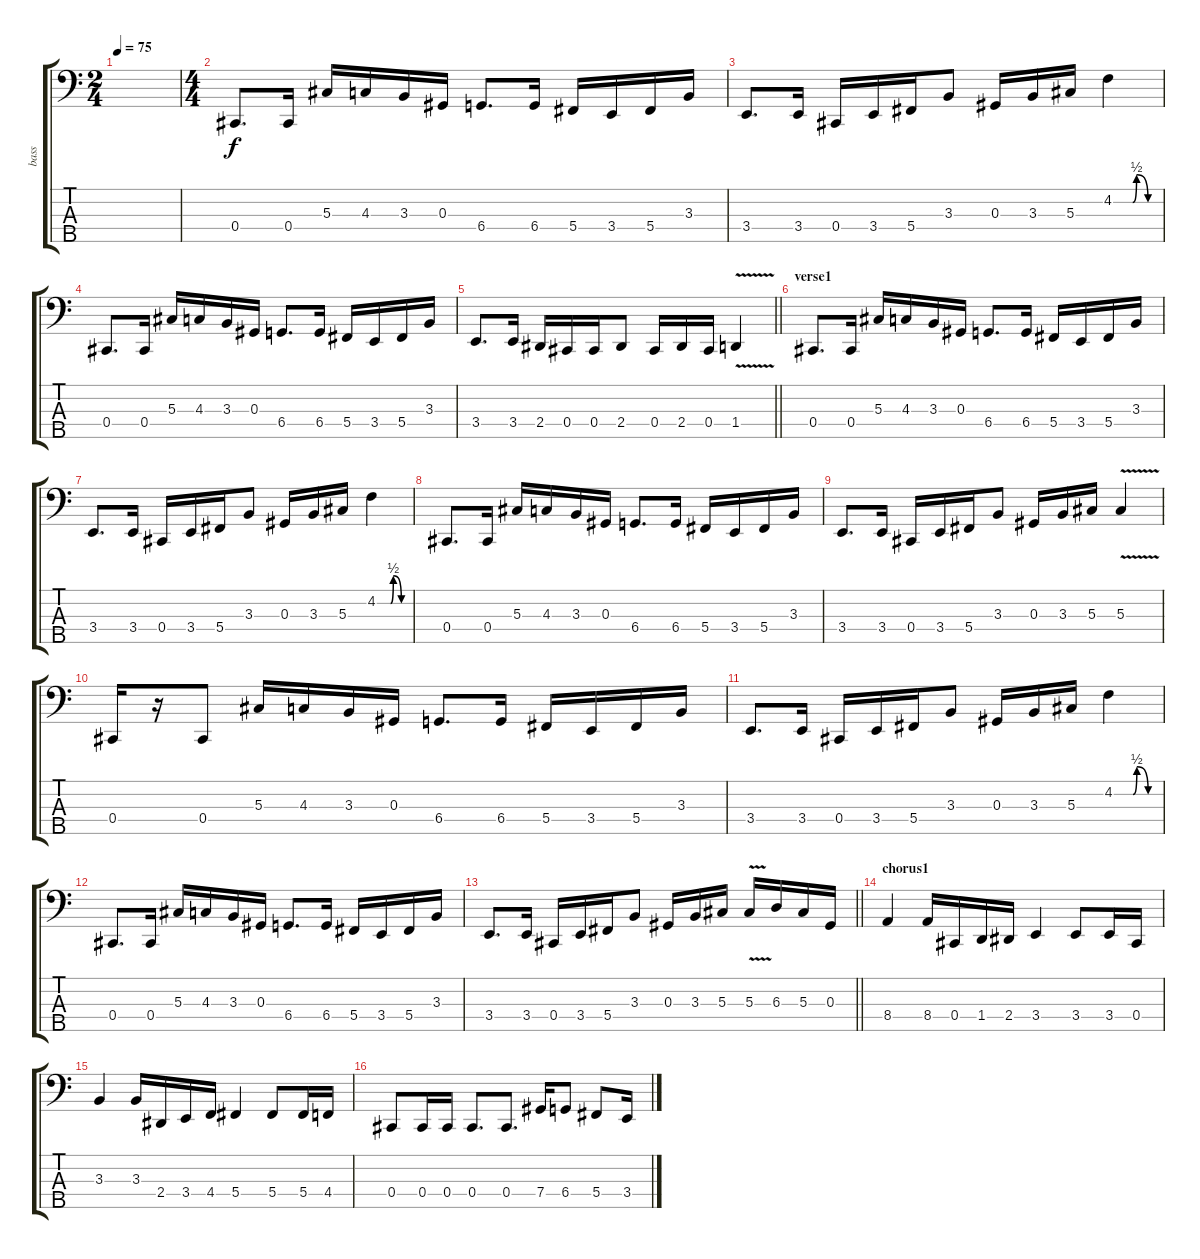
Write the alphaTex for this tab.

\track ("bass" "bass") {instrument electricbassfinger}
\staff {score tabs}
\tuning (Gb2 Db2 Ab1 Db1 Bb0) {hide}
\ts (2 4)
\tempo 75
\clef f4
\ks c
|
\ts (4 4)
0.4.8{d} 0.4.16 5.3.16 4.3.16 3.3.16 0.3.16 6.4.8{d} 6.4.16 5.4.16 3.4.16 5.4.16 3.3.16 |
3.4.8{d} 3.4.16 0.4.16 3.4.16 5.4.16 3.3.8 0.3.16 3.3.16 5.3.16 4.2{be (custom 0 0 25 0 30 2 45 0 60 0)}.4 |
0.4.8{d} 0.4.16 5.3.16 4.3.16 3.3.16 0.3.16 6.4.8{d} 6.4.16 5.4.16 3.4.16 5.4.16 3.3.16 |
\barLineRight lightlight
3.4.8{d} 3.4.16 2.4.16 0.4.16 0.4.16 2.4.8 0.4.16 2.4.16 0.4.16 1.4{v}.4 |
\section ("" "verse1")
0.4.8{d} 0.4.16 5.3.16 4.3.16 3.3.16 0.3.16 6.4.8{d} 6.4.16 5.4.16 3.4.16 5.4.16 3.3.16 |
3.4.8{d} 3.4.16 0.4.16 3.4.16 5.4.16 3.3.8 0.3.16 3.3.16 5.3.16 4.2{be (custom 0 0 25 0 30 2 45 0 60 0)}.4 |
0.4.8{d} 0.4.16 5.3.16 4.3.16 3.3.16 0.3.16 6.4.8{d} 6.4.16 5.4.16 3.4.16 5.4.16 3.3.16 |
3.4.8{d} 3.4.16 0.4.16 3.4.16 5.4.16 3.3.8 0.3.16 3.3.16 5.3.16 5.3{v}.4 |
0.4.16 r.16 0.4.8 5.3.16 4.3.16 3.3.16 0.3.16 6.4.8{d} 6.4.16 5.4.16 3.4.16 5.4.16 3.3.16 |
3.4.8{d} 3.4.16 0.4.16 3.4.16 5.4.16 3.3.8 0.3.16 3.3.16 5.3.16 4.2{be (custom 0 0 25 0 30 2 45 0 60 0)}.4 |
0.4.8{d} 0.4.16 5.3.16 4.3.16 3.3.16 0.3.16 6.4.8{d} 6.4.16 5.4.16 3.4.16 5.4.16 3.3.16 |
\barLineRight lightlight
3.4.8{d} 3.4.16 0.4.16 3.4.16 5.4.16 3.3.8 0.3.16 3.3.16 5.3.16 5.3{v}.16 6.3.16 5.3.16 0.3.16 |
\section ("" "chorus1")
8.4.4 8.4.16 0.4.16 1.4.16 2.4.16 3.4.4 3.4.8 3.4.16 0.4.16 |
3.3.4 3.3.16 2.4.16 3.4.16 4.4.16 5.4.4 5.4.8 5.4.16 4.4.16 |
0.4.8 0.4.16 0.4.16 0.4.8{d} 0.4.8{d} 7.4.16 6.4.8 5.4.8 3.4.16
